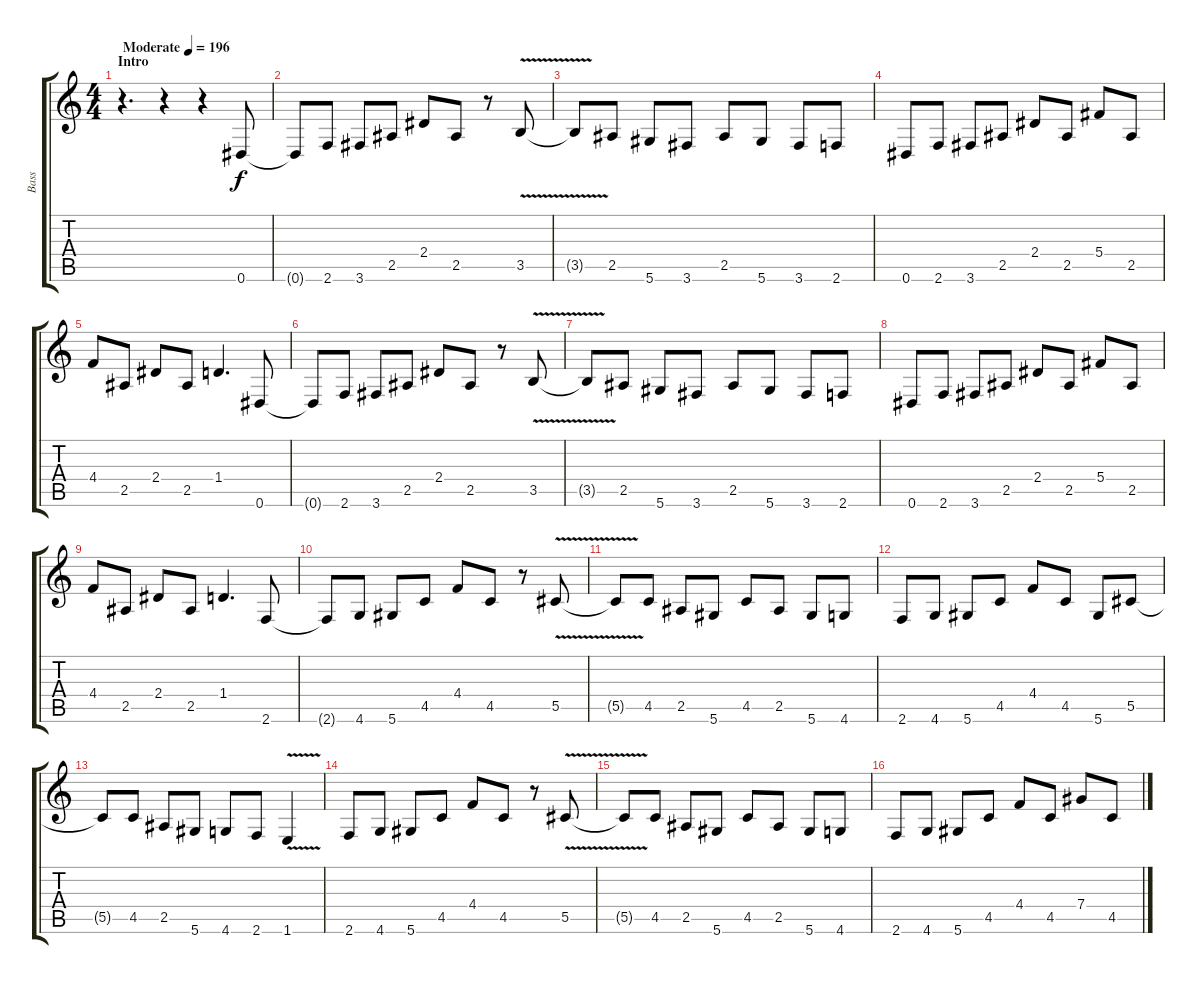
\track ("Bass" "Bass") {instrument electricbasspick}
\staff {score tabs}
\tuning (Eb4 Bb3 Gb3 Db3 Ab2 Eb2) {hide}
\ts (4 4)
\section ("" "Intro")
\tempo (196 "Moderate")
\clef g2
\ks c
r.4{d dy f instrument electricbasspick} r.4 r.4 0.6.8 |
0.6{t}.8 2.6.8 3.6.8 2.5.8 2.4.8 2.5.8 r.8 3.5{v}.8 |
3.5{t}.8 2.5.8 5.6.8 3.6.8 2.5.8 5.6.8 3.6.8 2.6.8 |
0.6.8 2.6.8 3.6.8 2.5.8 2.4.8 2.5.8 5.4.8 2.5.8 |
4.4.8 2.5.8 2.4.8 2.5.8 1.4.4{d} 0.6.8 |
0.6{t}.8 2.6.8 3.6.8 2.5.8 2.4.8 2.5.8 r.8 3.5{v}.8 |
3.5{t}.8 2.5.8 5.6.8 3.6.8 2.5.8 5.6.8 3.6.8 2.6.8 |
0.6.8 2.6.8 3.6.8 2.5.8 2.4.8 2.5.8 5.4.8 2.5.8 |
4.4.8 2.5.8 2.4.8 2.5.8 1.4.4{d} 2.6.8 |
2.6{t}.8 4.6.8 5.6.8 4.5.8 4.4.8 4.5.8 r.8 5.5{v}.8 |
5.5{t}.8 4.5.8 2.5.8 5.6.8 4.5.8 2.5.8 5.6.8 4.6.8 |
2.6.8 4.6.8 5.6.8 4.5.8 4.4.8 4.5.8 5.6.8 5.5.8 |
5.5{t}.8 4.5.8 2.5.8 5.6.8 4.6.8 2.6.8 1.6{v}.4 |
2.6.8 4.6.8 5.6.8 4.5.8 4.4.8 4.5.8 r.8 5.5{v}.8 |
5.5{t}.8 4.5.8 2.5.8 5.6.8 4.5.8 2.5.8 5.6.8 4.6.8 |
2.6.8 4.6.8 5.6.8 4.5.8 4.4.8 4.5.8 7.4.8 4.5.8
